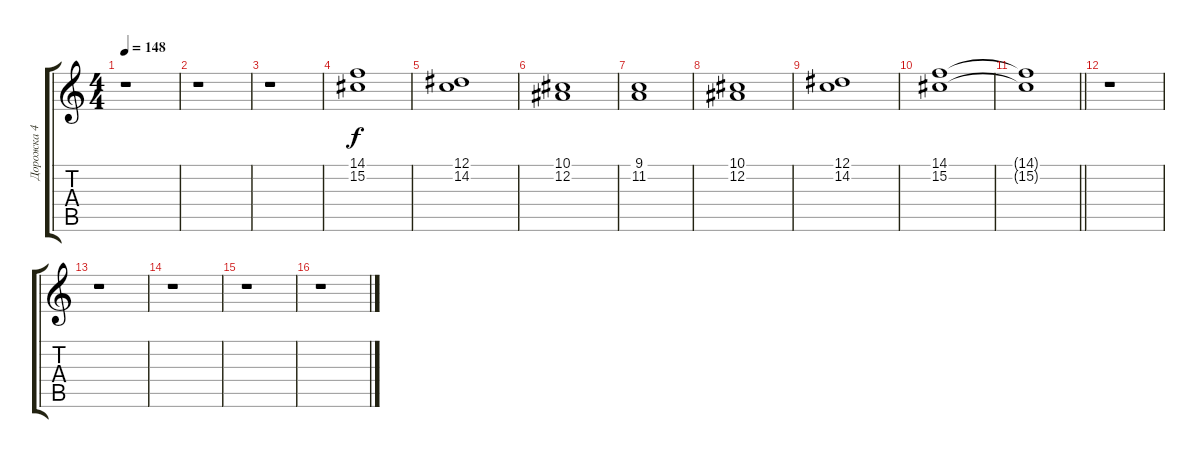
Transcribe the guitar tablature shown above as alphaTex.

\track ("Дорожка 4" "Дорожка 4") {instrument stringensemble2}
\staff {score tabs}
\tuning (Eb4 Bb3 Gb3 Db3 Ab2 Eb2) {hide}
\ts (4 4)
\tempo 148
\clef g2
\ks c
r.1{dy f} |
r.1 |
r.1 |
(14.1 15.2).1 |
(12.1 14.2).1 |
(10.1 12.2).1 |
(9.1 11.2).1 |
(10.1 12.2).1 |
(12.1 14.2).1 |
(14.1 15.2).1 |
\barLineRight lightlight
(14.1{t} 15.2{t}).1 |
r.1 |
r.1 |
r.1 |
r.1 |
r.1
